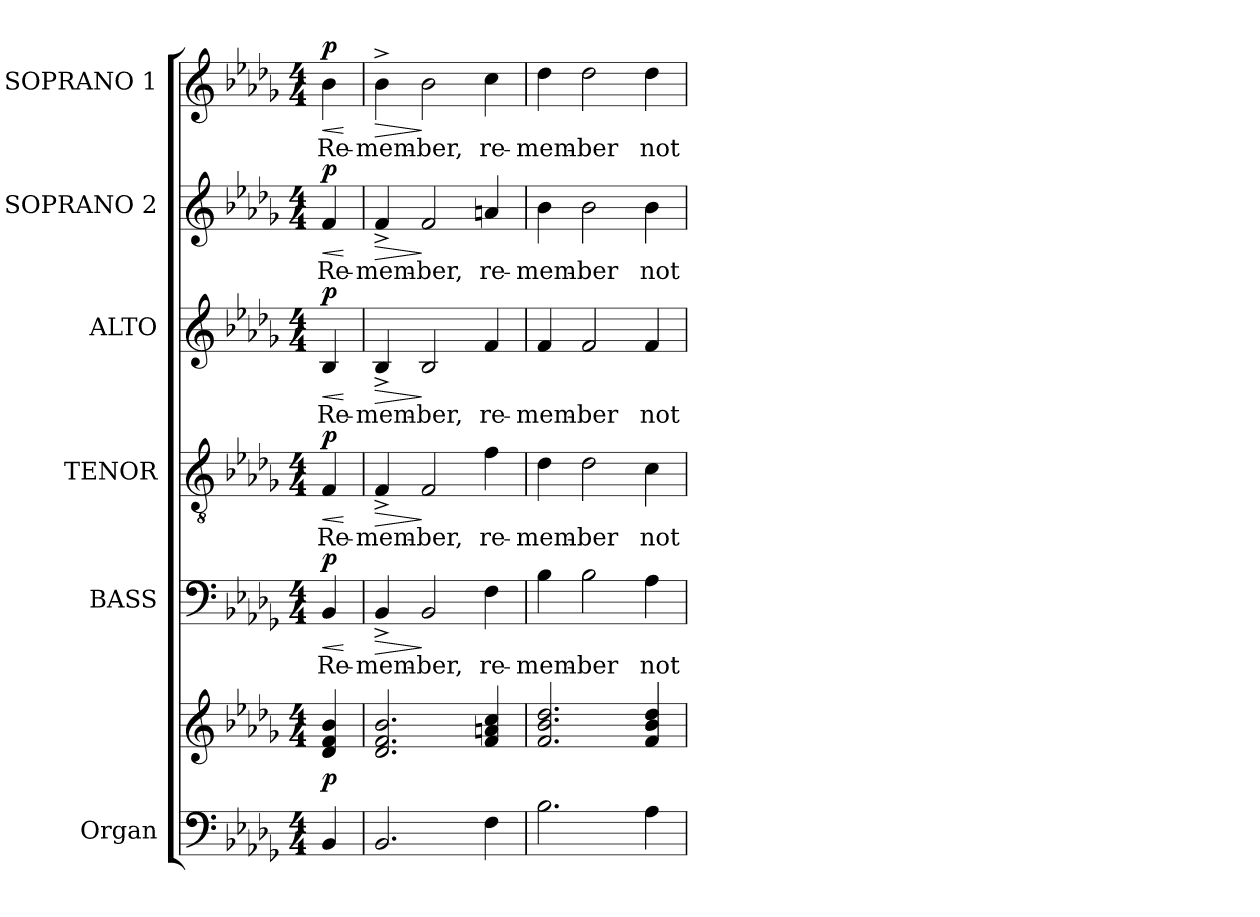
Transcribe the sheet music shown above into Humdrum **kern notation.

**kern	**kern	**dynam	**kern	**text	**dynam	**kern	**text	**dynam	**kern	**text	**dynam	**kern	**text	**dynam	**kern	**text	**dynam
*part6	*part6	*part6	*part5	*part5	*part5	*part4	*part4	*part4	*part3	*part3	*part3	*part2	*part2	*part2	*part1	*part1	*part1
*staff7	*staff6	*staff6/7	*staff5	*staff5	*staff5	*staff4	*staff4	*staff4	*staff3	*staff3	*staff3	*staff2	*staff2	*staff2	*staff1	*staff1	*staff1
*I"Organ	*	*	*I"BASS	*	*	*I"TENOR	*	*	*I"ALTO	*	*	*I"SOPRANO 2	*	*	*I"SOPRANO 1	*	*
*I'Org.	*	*	*I'B.	*	*	*I'T.	*	*	*I'A.	*	*	*I'S2.	*	*	*I'S1.	*	*
!!LO:PB:g=z
*clefF4	*clefG2	*	*clefF4	*	*	*clefGv2	*	*	*clefG2	*	*	*clefG2	*	*	*clefG2	*	*
*	*	*	*	*	*	*ITrd7c12	*	*	*	*	*	*	*	*	*	*	*
*k[b-e-a-d-g-]	*k[b-e-a-d-g-]	*	*k[b-e-a-d-g-]	*	*	*k[b-e-a-d-g-]	*	*	*k[b-e-a-d-g-]	*	*	*k[b-e-a-d-g-]	*	*	*k[b-e-a-d-g-]	*	*
*b-:	*b-:	*	*b-:	*	*	*b-:	*	*	*b-:	*	*	*b-:	*	*	*b-:	*	*
*M4/4	*M4/4	*	*M4/4	*	*	*M4/4	*	*	*M4/4	*	*	*M4/4	*	*	*M4/4	*	*
=	=	=	=	=	=	=	=	=	=	=	=	=	=	=	=	=	=
!	!	!	!	!LO:LY:b:color=#000000	!LO:HP:b	!	!	!	!	!	!	!	!	!	!	!	!
!	!	!	!	!	!	!	!LO:LY:b:color=#000000	!LO:HP:b	!	!	!	!	!	!	!	!	!
!	!	!	!	!	!	!	!	!	!	!LO:LY:b:color=#000000	!LO:HP:b	!	!	!	!	!	!
!	!	!	!	!	!	!	!	!	!	!	!	!	!LO:LY:b:color=#000000	!LO:HP:b	!	!	!
!	!	!	!	!	!	!	!	!	!	!	!	!	!	!	!	!LO:LY:b:color=#000000	!LO:HP:b
4BB-i/	4d-i/ 4fi 4b-i	p	4BB-i/	Re-	< p	4FFi/	Re-	< p	4B-i/	Re-	< p	4fi/	Re-	< p	4b-i\	Re-	< p
.	.	.	.	.	[	.	.	[	.	.	[	.	.	[	.	.	[
=1	=1	=1	=1	=1	=1	=1	=1	=1	=1	=1	=1	=1	=1	=1	=1	=1	=1
!	!	!	!	!LO:LY:b:color=#000000	!LO:HP:b	!	!	!	!	!	!	!	!	!	!	!	!
!	!	!	!	!	!	!	!LO:LY:b:color=#000000	!LO:HP:b	!	!	!	!	!	!	!	!	!
!	!	!	!	!	!	!	!	!	!	!LO:LY:b:color=#000000	!LO:HP:b	!	!	!	!	!	!
!	!	!	!	!	!	!	!	!	!	!	!	!	!LO:LY:b:color=#000000	!LO:HP:b	!	!	!
!	!	!	!	!	!	!	!	!	!	!	!	!	!	!	!	!LO:LY:b:color=#000000	!LO:HP:b
2.BB-i/	2.d-i/ 2.fi 2.b-i	.	4BB-^i/	-mem-	>	4FF^i/	-mem-	>	4B-^i/	-mem-	>	4f^i/	-mem-	>	4b-^i\	-mem-	>
!	!	!	!	!LO:LY:b:color=#000000	!	!	!	!	!	!	!	!	!	!	!	!	!
!	!	!	!	!	!	!	!LO:LY:b:color=#000000	!	!	!	!	!	!	!	!	!	!
!	!	!	!	!	!	!	!	!	!	!LO:LY:b:color=#000000	!	!	!	!	!	!	!
!	!	!	!	!	!	!	!	!	!	!	!	!	!LO:LY:b:color=#000000	!	!	!	!
!	!	!	!	!	!	!	!	!	!	!	!	!	!	!	!	!LO:LY:b:color=#000000	!
.	.	.	2BB-i/	-ber,	]	2FFi/	-ber,	]	2B-i/	-ber,	]	2fi/	-ber,	]	2b-i\	-ber,	]
!	!	!	!	!LO:LY:b:color=#000000	!	!	!	!	!	!	!	!	!	!	!	!	!
!	!	!	!	!	!	!	!LO:LY:b:color=#000000	!	!	!	!	!	!	!	!	!	!
!	!	!	!	!	!	!	!	!	!	!LO:LY:b:color=#000000	!	!	!	!	!	!	!
!	!	!	!	!	!	!	!	!	!	!	!	!	!LO:LY:b:color=#000000	!	!	!	!
!	!	!	!	!	!	!	!	!	!	!	!	!	!	!	!	!LO:LY:b:color=#000000	!
4Fi\	4fi/ 4ani 4cci	.	4Fi\	re-	.	4Fi\	re-	.	4fi/	re-	.	4ani/	re-	.	4cci\	re-	.
=2	=2	=2	=2	=2	=2	=2	=2	=2	=2	=2	=2	=2	=2	=2	=2	=2	=2
!	!	!	!	!LO:LY:b:color=#000000	!	!	!	!	!	!	!	!	!	!	!	!	!
!	!	!	!	!	!	!	!LO:LY:b:color=#000000	!	!	!	!	!	!	!	!	!	!
!	!	!	!	!	!	!	!	!	!	!LO:LY:b:color=#000000	!	!	!	!	!	!	!
!	!	!	!	!	!	!	!	!	!	!	!	!	!LO:LY:b:color=#000000	!	!	!	!
!	!	!	!	!	!	!	!	!	!	!	!	!	!	!	!	!LO:LY:b:color=#000000	!
2.B-i\	2.fi/ 2.b-i 2.dd-i	.	4B-i\	-mem-	.	4D-i\	-mem-	.	4fi/	-mem-	.	4b-i\	-mem-	.	4dd-i\	-mem-	.
!	!	!	!	!LO:LY:b:color=#000000	!	!	!	!	!	!	!	!	!	!	!	!	!
!	!	!	!	!	!	!	!LO:LY:b:color=#000000	!	!	!	!	!	!	!	!	!	!
!	!	!	!	!	!	!	!	!	!	!LO:LY:b:color=#000000	!	!	!	!	!	!	!
!	!	!	!	!	!	!	!	!	!	!	!	!	!LO:LY:b:color=#000000	!	!	!	!
!	!	!	!	!	!	!	!	!	!	!	!	!	!	!	!	!LO:LY:b:color=#000000	!
.	.	.	2B-i\	-ber	.	2D-i\	-ber	.	2fi/	-ber	.	2b-i\	-ber	.	2dd-i\	-ber	.
!	!	!	!	!LO:LY:b:color=#000000	!	!	!	!	!	!	!	!	!	!	!	!	!
!	!	!	!	!	!	!	!LO:LY:b:color=#000000	!	!	!	!	!	!	!	!	!	!
!	!	!	!	!	!	!	!	!	!	!LO:LY:b:color=#000000	!	!	!	!	!	!	!
!	!	!	!	!	!	!	!	!	!	!	!	!	!LO:LY:b:color=#000000	!	!	!	!
!	!	!	!	!	!	!	!	!	!	!	!	!	!	!	!	!LO:LY:b:color=#000000	!
4A-i\	4fi/ 4b-i 4dd-i	.	4A-i\	not	.	4Ci\	not	.	4fi/	not	.	4b-i\	not	.	4dd-i\	not	.
=	=	=	=	=	=	=	=	=	=	=	=	=	=	=	=	=	=
*-	*-	*-	*-	*-	*-	*-	*-	*-	*-	*-	*-	*-	*-	*-	*-	*-	*-
